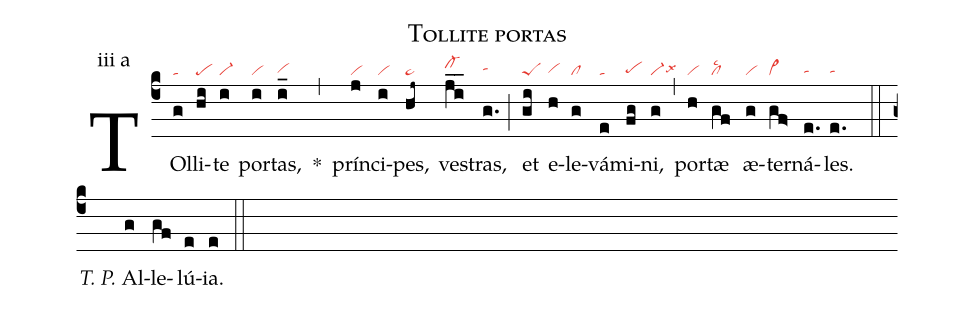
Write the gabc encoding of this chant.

name: Tollite portas;
annotation: iii a;
mode: 3;
nabc-lines: 1;
%%
(c4)
TOl(g|ta)li(hi|pe)te(i|vi-) por(i|vi)tas,(i_|vihg) *(,)
prín(j|vi)ci(i|vi)pes,(hj~|ta>) ve(j_i_|cl-hi)stras,(g.|tahh) (;)
et(gi|peS) e(h|vihg)le(g|cl)vá(e|ta)mi(fg|pehg)ni,(g|vi-lsx6) (,)
por(h|vi)tæ(gf|cllsc2) æ(g|vi)ter(gf>|vi>)ná(e.|tahg)les.(e.|tahg) (::)
<i>T. P.</i> Al(g)le(gf)lú(e)ia.(e) (::)
